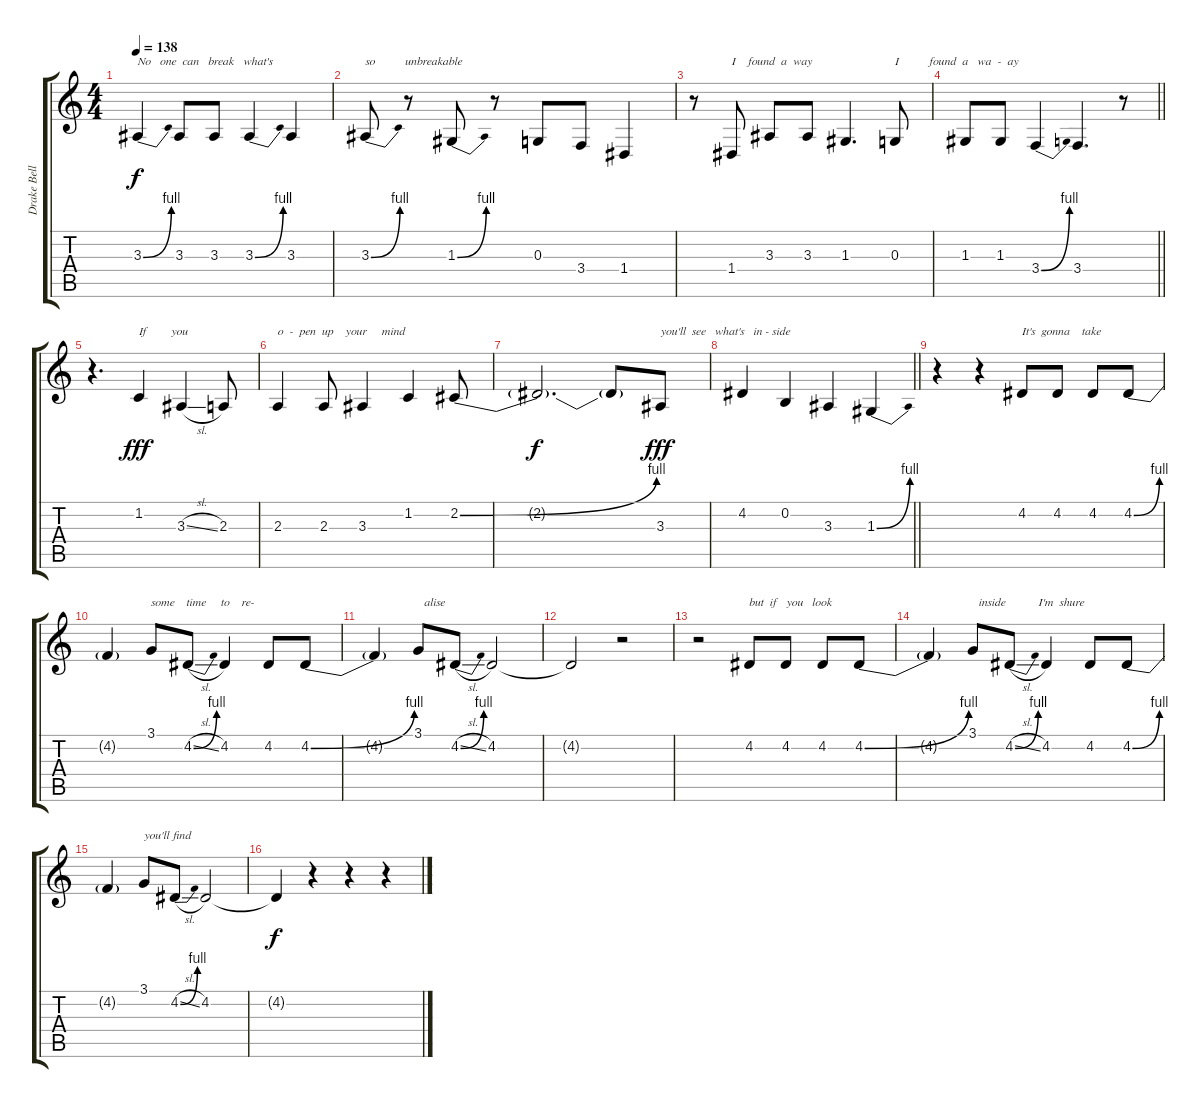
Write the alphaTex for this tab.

\track ("Drake Bell Voice" "Drake Bell") {instrument lead6voice}
\staff {score tabs}
\tuning (E4 B3 G3 D3 A2 E2) {hide}
\ts (4 4)
\tempo 138
\clef g2
\ks c
3.3{be (bend 0 0 60 4)}.4{txt "No   one  can   break   what's " dy f} 3.3.8 3.3.8 3.3{be (bend 0 0 60 4)}.4 3.3.4 |
3.3{be (bend 0 0 60 4)}.8{txt "so          unbreakable"} r.8 1.3{be (bend 0 0 60 4)}.8 r.8 0.3.8 3.4.8 1.4.4 |
r.8 1.4.8{txt "I    found  a  way"} 3.3.8 3.3.8 1.3.4{d} 0.3.8{txt "I          found  a   wa  -  ay"} |
\barLineRight lightlight
1.3.8 1.3.8 3.4{be (bend 0 0 60 4)}.4 3.4.4{d} r.8 |
r.4{d} 1.2.4{txt "If        you" dy fff} 3.3{sl}.4 2.3.8 |
2.3.4{txt "o  -  pen  up    your     mind"} 2.3.8 3.3.4 1.2.4 2.2{be (bend 0 0 60 4)}.8 |
2.2{t}.2{d dy f} 2.2{t}.8 3.3.8{txt "you'll  see   what's   in - side" dy fff} |
\barLineRight lightlight
4.2.4 0.2.4 3.3.4 1.3{be (bend 0 0 60 4)}.4 |
r.4 r.4 4.2.8{txt "It's  gonna    take "} 4.2.8 4.2.8 4.2{be (bend 0 0 60 4)}.8 |
4.2{t}.4 3.1.8{txt "some    time     to    re-"} 4.2{be (bend 0 0 60 4) sl}.8 4.2.4 4.2.8 4.2{be (bend 0 0 60 4)}.8 |
4.2{t}.4 3.1.8{txt "  alise"} 4.2{be (bend 0 0 60 4) sl}.8 4.2.2 |
4.2{t}.2 r.2 |
r.2 4.2.8{txt "but  if   you   look "} 4.2.8 4.2.8 4.2{be (bend 0 0 60 4)}.8 |
4.2{t}.4 3.1.8{txt "  inside           I'm  shure"} 4.2{be (bend 0 0 60 4) sl}.8 4.2.4 4.2.8 4.2{be (bend 0 0 60 4)}.8 |
4.2{t}.4 3.1.8{txt "you'll find"} 4.2{be (bend 0 0 60 4) sl}.8 4.2.2 |
4.2{t}.4{dy f} r.4 r.4 r.4
